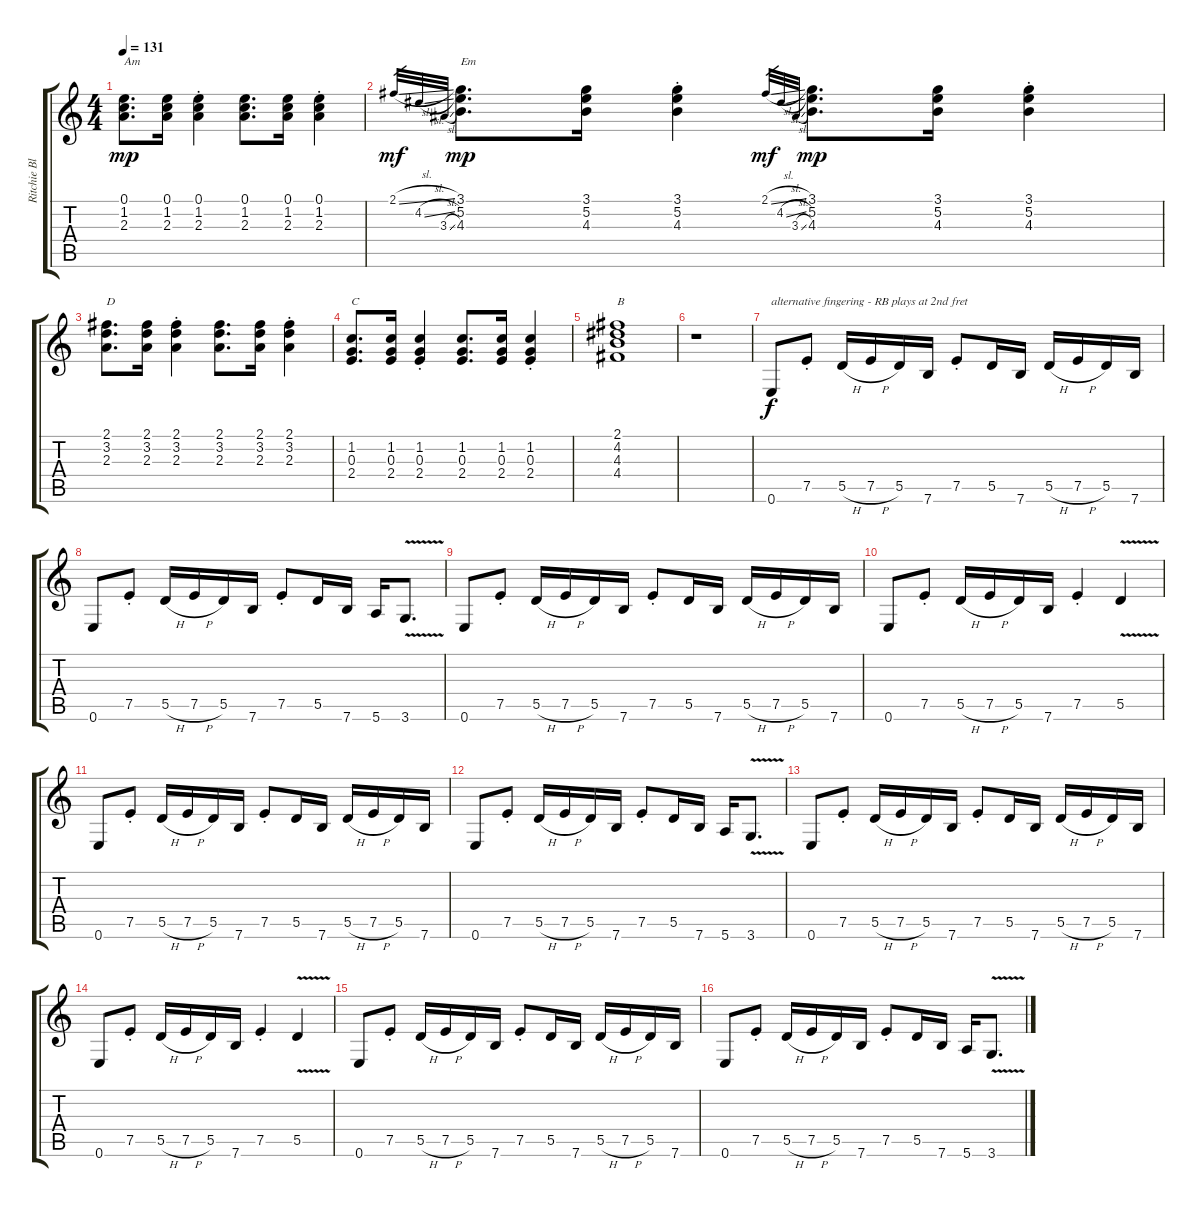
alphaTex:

\track ("Ritchie Blackmore" "Ritchie Bl") {instrument distortionguitar}
\staff {score tabs}
\tuning (E4 B3 G3 D3 A2 E2) {hide}
\ts (4 4)
\tempo 131
\clef g2
\ks c
(0.1 1.2 2.3).8{d txt "Am" dy mp} (0.1 1.2 2.3).16 (0.1{st} 1.2{st} 2.3{st}).4 (0.1 1.2 2.3).8{d} (0.1 1.2 2.3).16 (0.1{st} 1.2{st} 2.3{st}).4 |
2.1{sl}.32{gr dy mf} 4.2{sl}.32{gr} 3.3{sl}.32{gr} (3.1 5.2 4.3).8{d txt "Em" dy mp} (3.1 5.2 4.3).16 (3.1{st} 5.2{st} 4.3{st}).4 2.1{sl}.32{gr dy mf} 4.2{sl}.32{gr} 3.3{sl}.32{gr} (3.1 5.2 4.3).8{d dy mp} (3.1 5.2 4.3).16 (3.1{st} 5.2{st} 4.3{st}).4 |
(2.1 3.2 2.3).8{d txt "D"} (2.1 3.2 2.3).16 (2.1{st} 3.2{st} 2.3{st}).4 (2.1 3.2 2.3).8{d} (2.1 3.2 2.3).16 (2.1{st} 3.2{st} 2.3{st}).4 |
(1.2 0.3 2.4).8{d txt "C"} (1.2 0.3 2.4).16 (1.2{st} 0.3{st} 2.4{st}).4 (1.2 0.3 2.4).8{d} (1.2 0.3 2.4).16 (1.2{st} 0.3{st} 2.4{st}).4 |
(2.1 4.2 4.3 4.4).1{txt "B"} |
r.1 |
0.6.8{txt "alternative fingering - RB plays at 2nd fret" dy f} 7.5{st}.8 5.5{h}.16 7.5{h}.16 5.5.16 7.6.16 7.5{st}.8 5.5.16 7.6.16 5.5{h}.16 7.5{h}.16 5.5.16 7.6.16 |
0.6.8 7.5{st}.8 5.5{h}.16 7.5{h}.16 5.5.16 7.6.16 7.5{st}.8 5.5.16 7.6.16 5.6.16 3.6{v}.8{d} |
0.6.8 7.5{st}.8 5.5{h}.16 7.5{h}.16 5.5.16 7.6.16 7.5{st}.8 5.5.16 7.6.16 5.5{h}.16 7.5{h}.16 5.5.16 7.6.16 |
0.6.8 7.5{st}.8 5.5{h}.16 7.5{h}.16 5.5.16 7.6.16 7.5{st}.4 5.5{v}.4 |
0.6.8 7.5{st}.8 5.5{h}.16 7.5{h}.16 5.5.16 7.6.16 7.5{st}.8 5.5.16 7.6.16 5.5{h}.16 7.5{h}.16 5.5.16 7.6.16 |
0.6.8 7.5{st}.8 5.5{h}.16 7.5{h}.16 5.5.16 7.6.16 7.5{st}.8 5.5.16 7.6.16 5.6.16 3.6{v}.8{d} |
0.6.8 7.5{st}.8 5.5{h}.16 7.5{h}.16 5.5.16 7.6.16 7.5{st}.8 5.5.16 7.6.16 5.5{h}.16 7.5{h}.16 5.5.16 7.6.16 |
0.6.8 7.5{st}.8 5.5{h}.16 7.5{h}.16 5.5.16 7.6.16 7.5{st}.4 5.5{v}.4 |
0.6.8 7.5{st}.8 5.5{h}.16 7.5{h}.16 5.5.16 7.6.16 7.5{st}.8 5.5.16 7.6.16 5.5{h}.16 7.5{h}.16 5.5.16 7.6.16 |
0.6.8 7.5{st}.8 5.5{h}.16 7.5{h}.16 5.5.16 7.6.16 7.5{st}.8 5.5.16 7.6.16 5.6.16 3.6{v}.8{d}
